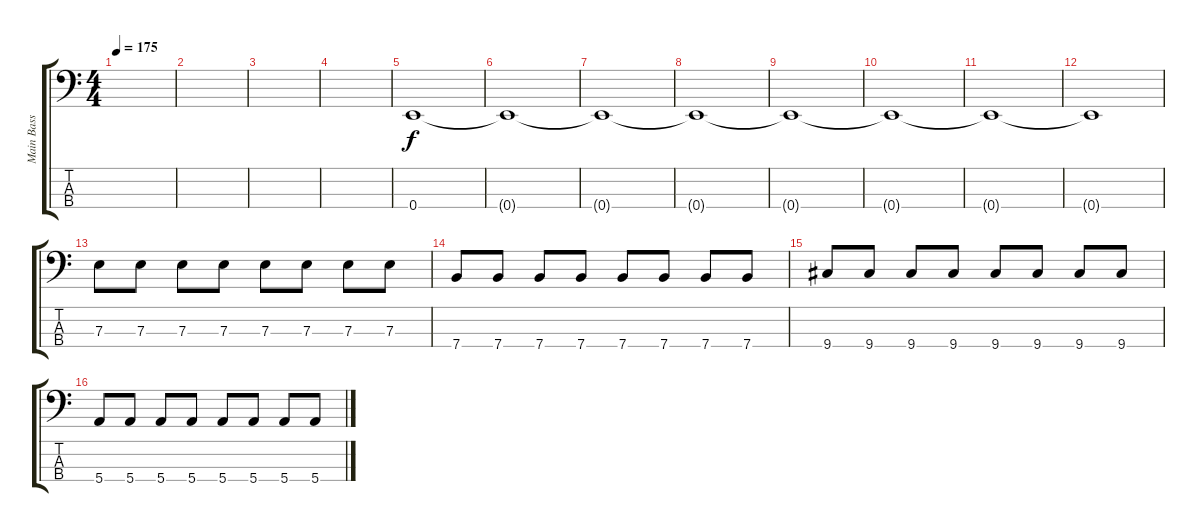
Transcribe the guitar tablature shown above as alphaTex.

\track ("Main Bass" "Main Bass") {instrument electricbasspick}
\staff {score tabs}
\tuning (G2 D2 A1 E1) {hide}
\ts (4 4)
\tempo 175
\clef f4
\ks c
|
|
|
|
0.4.1 |
0.4{t}.1 |
0.4{t}.1 |
0.4{t}.1 |
0.4{t}.1 |
0.4{t}.1 |
0.4{t}.1 |
0.4{t}.1 |
7.3.8 7.3.8 7.3.8 7.3.8 7.3.8 7.3.8 7.3.8 7.3.8 |
7.4.8 7.4.8 7.4.8 7.4.8 7.4.8 7.4.8 7.4.8 7.4.8 |
9.4.8 9.4.8 9.4.8 9.4.8 9.4.8 9.4.8 9.4.8 9.4.8 |
5.4.8 5.4.8 5.4.8 5.4.8 5.4.8 5.4.8 5.4.8 5.4.8
